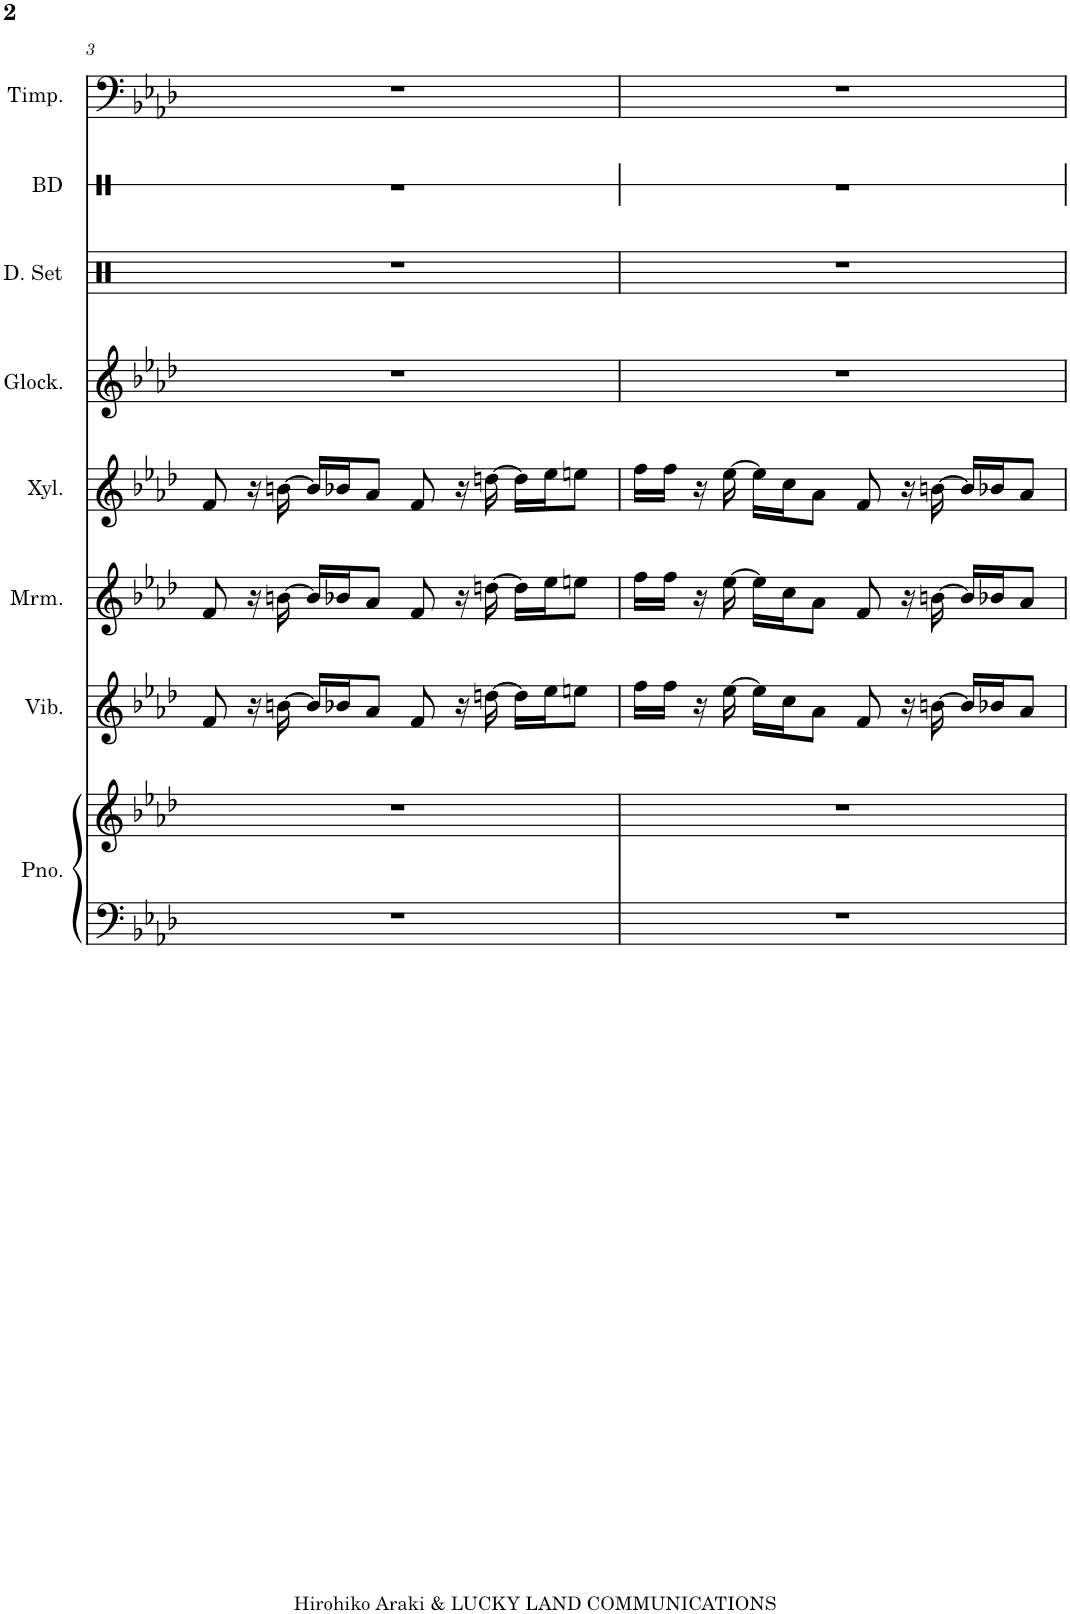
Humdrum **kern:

**kern	**kern	**kern	**kern	**kern	**kern	**kern	**kern	**kern
*part8	*part8	*part7	*part6	*part5	*part4	*part3	*part2	*part1
*staff9	*staff8	*staff7	*staff6	*staff5	*staff4	*staff3	*staff2	*staff1
*I"Piano	*	*I"Vibraphone	*I"Marimba	*I"Xylophone	*I"Glockenspiel	*I"Drumset	*I"Bass Drum	*I"Timpani
*I'Pno.	*	*I'Vib.	*I'Mrm.	*I'Xyl.	*I'Glock.	*I'D. Set	*I'BD	*I'Timp.
!!LO:PB:g=z
*clefF4	*clefG2	*clefG2	*clefG2	*clefG2	*clefG2	*clefX	*clefX	*clefF4
*	*	*	*	*Trd-7c-12	*Trd-14c-24	*	*	*
*k[b-e-a-d-]	*k[b-e-a-d-]	*k[b-e-a-d-]	*k[b-e-a-d-]	*k[b-e-a-d-]	*k[b-e-a-d-]	*k[]	*k[]	*k[b-e-a-d-]
*M4/4	*M4/4	*M4/4	*M4/4	*M4/4	*M4/4	*M4/4	*M4/4	*M4/4
=3	=3	=3	=3	=3	=3	=3	=3	=3
1r	1r	8f/	8f/	8f/	1r	1r	1r	1r
.	.	16r	16r	16r	.	.	.	.
.	.	[16bn\	[16bn\	[16bn\	.	.	.	.
.	.	16b/LL]	16b/LL]	16b/LL]	.	.	.	.
.	.	16b-X/J	16b-X/J	16b-X/J	.	.	.	.
.	.	8a-/J	8a-/J	8a-/J	.	.	.	.
.	.	8f/	8f/	8f/	.	.	.	.
.	.	16r	16r	16r	.	.	.	.
.	.	[16ddn\	[16ddn\	[16ddn\	.	.	.	.
.	.	16dd\LL]	16dd\LL]	16dd\LL]	.	.	.	.
.	.	16ee-\J	16ee-\J	16ee-\J	.	.	.	.
.	.	8een\J	8een\J	8een\J	.	.	.	.
=4	=4	=4	=4	=4	=4	=4	=4	=4
1r	1r	16ff\LL	16ff\LL	16ff\LL	1r	1r	1r	1r
.	.	16ff\JJ	16ff\JJ	16ff\JJ	.	.	.	.
.	.	16r	16r	16r	.	.	.	.
.	.	[16ee-\	[16ee-\	[16ee-\	.	.	.	.
.	.	16ee-\LL]	16ee-\LL]	16ee-\LL]	.	.	.	.
.	.	16cc\J	16cc\J	16cc\J	.	.	.	.
.	.	8a-\J	8a-\J	8a-\J	.	.	.	.
.	.	8f/	8f/	8f/	.	.	.	.
.	.	16r	16r	16r	.	.	.	.
.	.	[16bn\	[16bn\	[16bn\	.	.	.	.
.	.	16b/LL]	16b/LL]	16b/LL]	.	.	.	.
.	.	16b-X/J	16b-X/J	16b-X/J	.	.	.	.
.	.	8a-/J	8a-/J	8a-/J	.	.	.	.
=	=	=	=	=	=	=	=	=
*-	*-	*-	*-	*-	*-	*-	*-	*-
